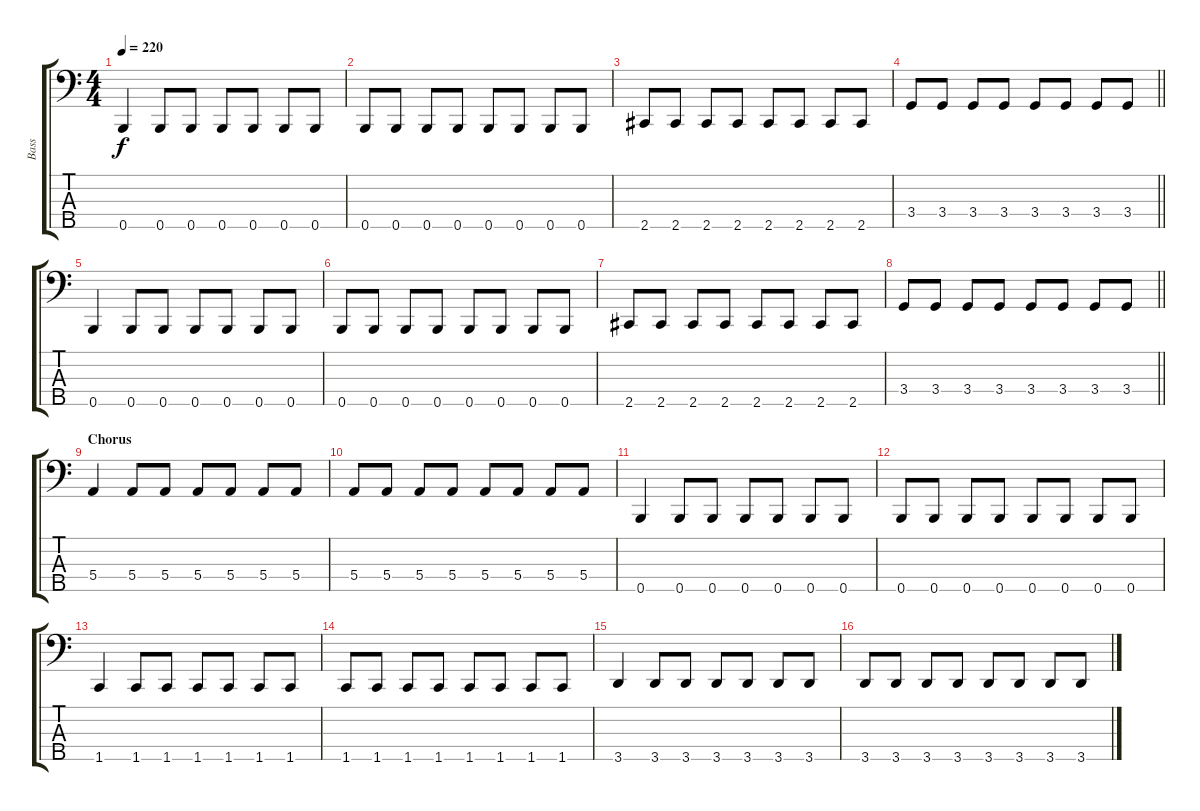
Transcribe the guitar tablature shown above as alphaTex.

\track ("Bass" "Bass") {instrument electricbasspick}
\staff {score tabs}
\tuning (G2 D2 A1 E1 B0) {hide}
\ts (4 4)
\tempo 220
\clef f4
\ks c
0.5.4{dy f} 0.5.8 0.5.8 0.5.8 0.5.8 0.5.8 0.5.8 |
0.5.8 0.5.8 0.5.8 0.5.8 0.5.8 0.5.8 0.5.8 0.5.8 |
2.5.8 2.5.8 2.5.8 2.5.8 2.5.8 2.5.8 2.5.8 2.5.8 |
\barLineRight lightlight
3.4.8 3.4.8 3.4.8 3.4.8 3.4.8 3.4.8 3.4.8 3.4.8 |
0.5.4 0.5.8 0.5.8 0.5.8 0.5.8 0.5.8 0.5.8 |
0.5.8 0.5.8 0.5.8 0.5.8 0.5.8 0.5.8 0.5.8 0.5.8 |
2.5.8 2.5.8 2.5.8 2.5.8 2.5.8 2.5.8 2.5.8 2.5.8 |
\barLineRight lightlight
3.4.8 3.4.8 3.4.8 3.4.8 3.4.8 3.4.8 3.4.8 3.4.8 |
\section ("" "Chorus")
5.4.4 5.4.8 5.4.8 5.4.8 5.4.8 5.4.8 5.4.8 |
5.4.8 5.4.8 5.4.8 5.4.8 5.4.8 5.4.8 5.4.8 5.4.8 |
0.5.4 0.5.8 0.5.8 0.5.8 0.5.8 0.5.8 0.5.8 |
0.5.8 0.5.8 0.5.8 0.5.8 0.5.8 0.5.8 0.5.8 0.5.8 |
1.5.4 1.5.8 1.5.8 1.5.8 1.5.8 1.5.8 1.5.8 |
1.5.8 1.5.8 1.5.8 1.5.8 1.5.8 1.5.8 1.5.8 1.5.8 |
3.5.4 3.5.8 3.5.8 3.5.8 3.5.8 3.5.8 3.5.8 |
3.5.8 3.5.8 3.5.8 3.5.8 3.5.8 3.5.8 3.5.8 3.5.8
